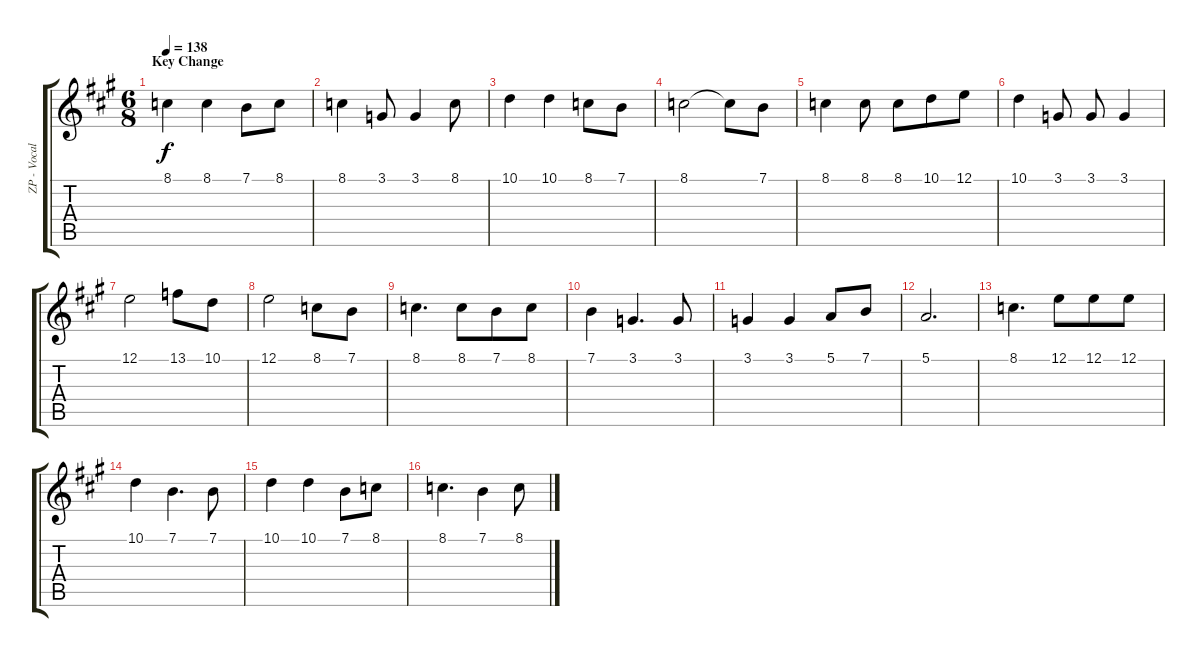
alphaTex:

\track ("ZP - Vocals" "ZP - Vocal") {instrument pad4choir}
\staff {score tabs}
\tuning (E4 B3 G3 D3 A2 E2) {hide}
\ts (6 8)
\section ("" "Key Change")
\tempo 138
\clef g2
\ks a
8.1.4{dy f} 8.1.4 7.1.8 8.1.8 |
8.1.4 3.1.8 3.1.4 8.1.8 |
10.1.4 10.1.4 8.1.8 7.1.8 |
8.1.2 8.1{t}.8 7.1.8 |
8.1.4 8.1.8 8.1.8 10.1.8 12.1.8 |
10.1.4 3.1.8 3.1.8 3.1.4 |
12.1.2 13.1.8 10.1.8 |
12.1.2 8.1.8 7.1.8 |
8.1.4{d} 8.1.8 7.1.8 8.1.8 |
7.1.4 3.1.4{d} 3.1.8 |
3.1.4 3.1.4 5.1.8 7.1.8 |
5.1.2{d} |
8.1.4{d} 12.1.8 12.1.8 12.1.8 |
10.1.4 7.1.4{d} 7.1.8 |
10.1.4 10.1.4 7.1.8 8.1.8 |
8.1.4{d} 7.1.4 8.1.8
